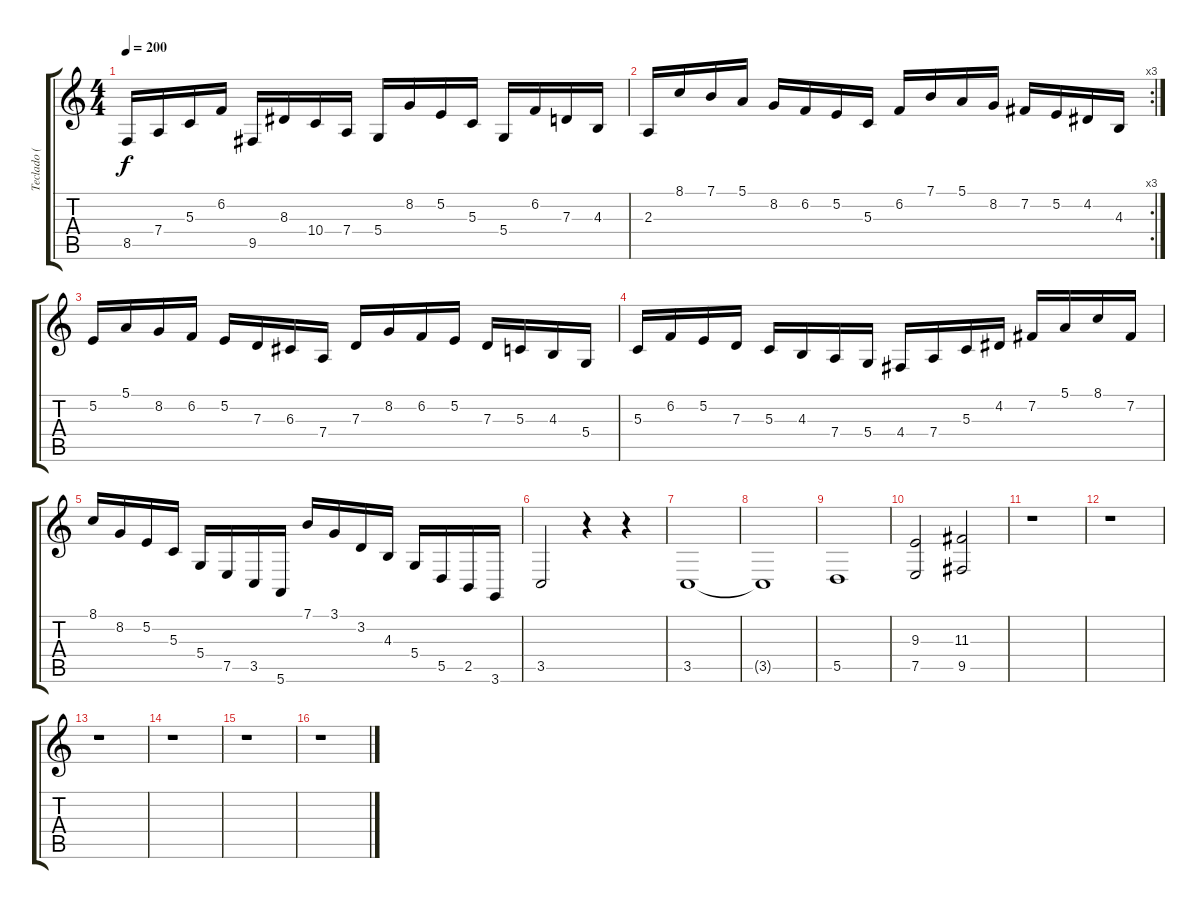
\track ("Teclado ( Solo )" "Teclado ( ") {instrument harpsichord}
\staff {score tabs}
\tuning (E4 B3 G3 D3 A2 E2) {hide}
\ts (4 4)
\tempo 200
\clef g2
\ks c
8.5.16{dy f} 7.4.16 5.3.16 6.2.16 9.5.16 8.3.16 10.4.16 7.4.16 5.4.16 8.2.16 5.2.16 5.3.16 5.4.16 6.2.16 7.3.16 4.3.16 |
\rc 3
2.3.16 8.1.16 7.1.16 5.1.16 8.2.16 6.2.16 5.2.16 5.3.16 6.2.16 7.1.16 5.1.16 8.2.16 7.2.16 5.2.16 4.2.16 4.3.16 |
5.2.16 5.1.16 8.2.16 6.2.16 5.2.16 7.3.16 6.3.16 7.4.16 7.3.16 8.2.16 6.2.16 5.2.16 7.3.16 5.3.16 4.3.16 5.4.16 |
5.3.16 6.2.16 5.2.16 7.3.16 5.3.16 4.3.16 7.4.16 5.4.16 4.4.16 7.4.16 5.3.16 4.2.16 7.2.16 5.1.16 8.1.16 7.2.16 |
8.1.16 8.2.16 5.2.16 5.3.16 5.4.16 7.5.16 3.5.16 5.6.16 7.1.16 3.1.16 3.2.16 4.3.16 5.4.16 5.5.16 2.5.16 3.6.16 |
3.5.2 r.4 r.4 |
3.5.1 |
3.5{t}.1 |
5.5.1 |
(9.3 7.5).2 (11.3 9.5).2 |
r.1 |
r.1 |
r.1 |
r.1 |
r.1 |
r.1
